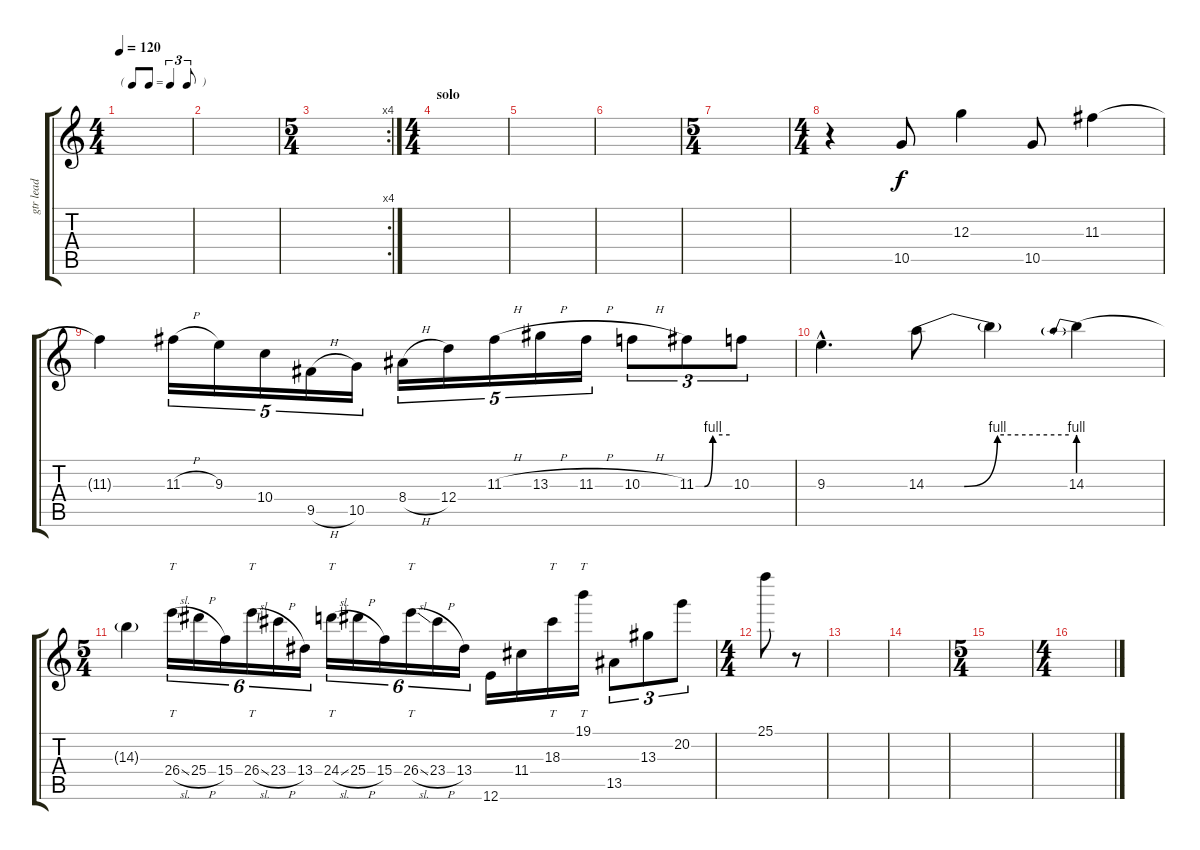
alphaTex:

\track ("gtr lead" "gtr lead") {instrument distortionguitar}
\staff {score tabs}
\tuning (E4 B3 G3 D3 A2 E2) {hide}
\ts (4 4)
\tf triplet8th
\tempo 120
\clef g2
\ks c
|
|
\rc 4
\ts (5 4)
|
\ts (4 4)
\section ("" "solo")
|
|
|
\ts (5 4)
|
\ts (4 4)
r.4 10.5.8 12.3.4 10.5.8 11.3.4 |
11.3{t}.4 11.3{h}.16{tu (5 4)} 9.3.16{tu (5 4)} 10.4.16{tu (5 4)} 9.5{h}.16{tu (5 4)} 10.5.16{tu (5 4)} 8.4{h}.16{tu (5 4)} 12.4.16{tu (5 4)} 11.3{h}.16{tu (5 4)} 13.3{h}.16{tu (5 4)} 11.3{h}.16{tu (5 4)} 10.3{h}.8{tu (3 2)} 11.3{be (custom 0 0 15 0 30 4 60 4)}.8{tu (3 2)} 10.3.8{tu (3 2)} |
9.3{hac}.4{d} 14.3{be (custom 0 0 16 0 30 4 60 4)}.8 14.3{t}.4 14.3{be (prebend 0 4 60 4)}.4 |
\ts (5 4)
14.3{t}.4 26.4{sl}.16{tt tu (6 4)} 25.4{h}.16{tu (6 4)} 15.4.16{tu (6 4)} 26.4{sl}.16{tt tu (6 4)} 23.4{h}.16{tu (6 4)} 13.4.16{tu (6 4)} 24.4{sl}.16{tt tu (6 4)} 25.4{h}.16{tu (6 4)} 15.4.16{tu (6 4)} 26.4{sl}.16{tt tu (6 4)} 23.4{h}.16{tu (6 4)} 13.4.16{tu (6 4)} 12.6.16 11.4.16 18.3.16{tt} 19.1.16{tt} 13.5.8{tu (3 2)} 13.3.8{tu (3 2)} 20.2.8{tu (3 2)} |
\ts (4 4)
25.1.8 r.8 |
|
|
\ts (5 4)
|
\ts (4 4)
